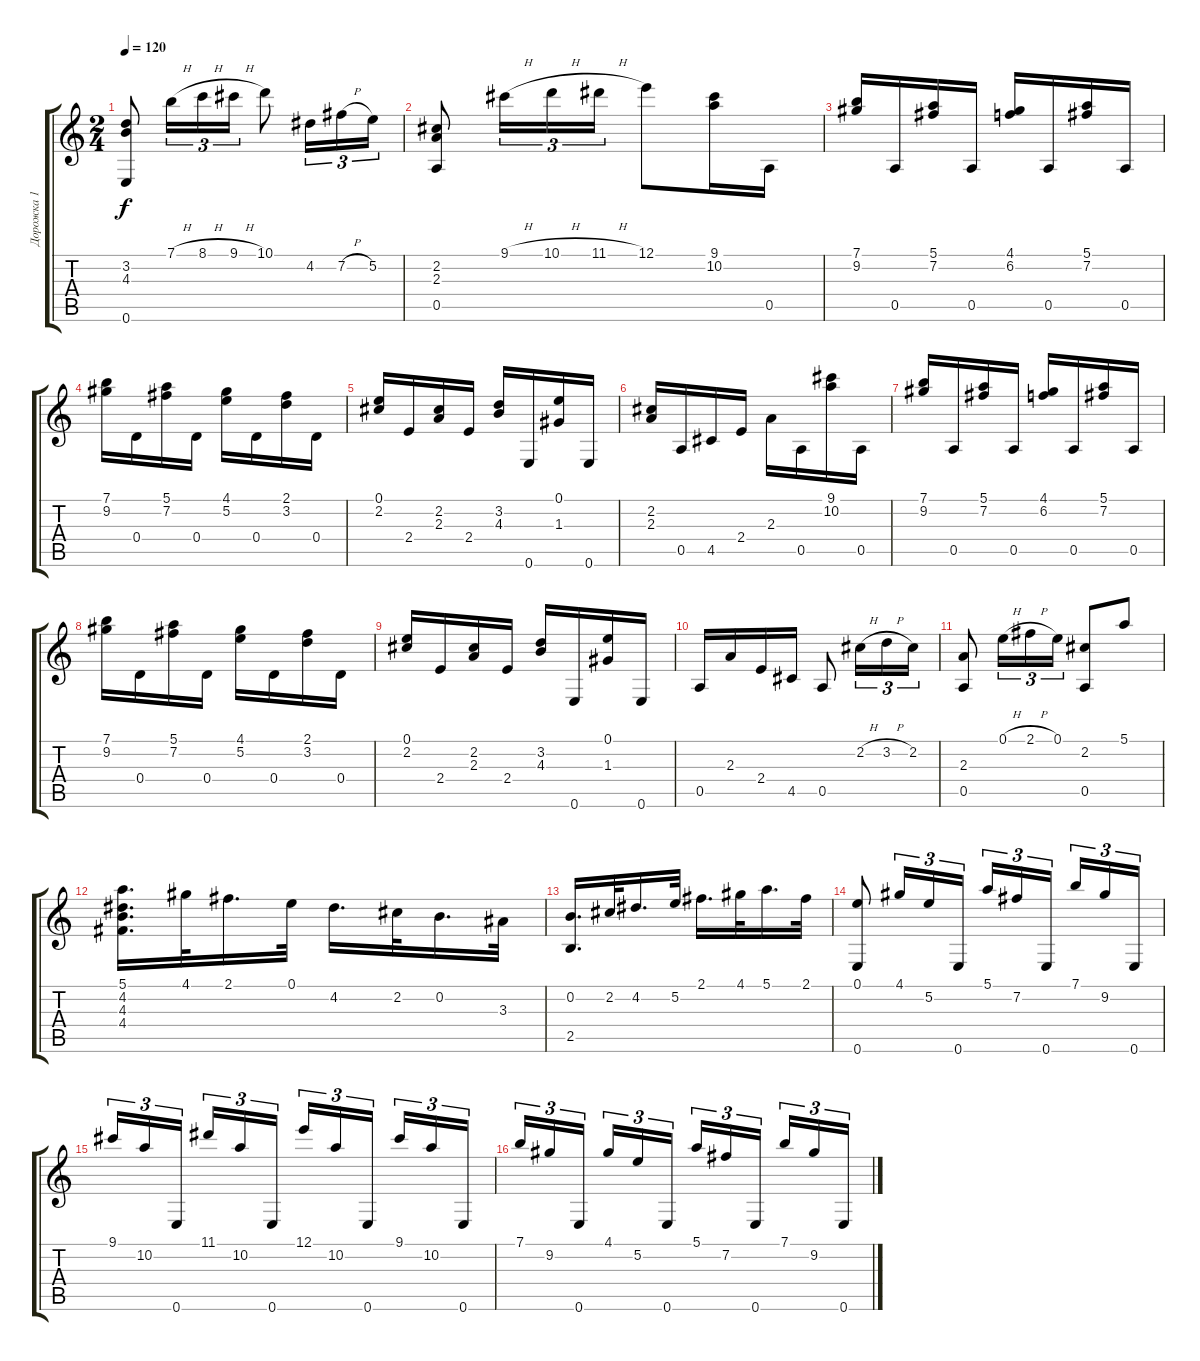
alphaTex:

\track ("Дорожка 1" "Дорожка 1") {instrument acousticguitarnylon}
\staff {score tabs}
\tuning (E4 B3 G3 D3 A2 E2) {hide}
\ts (2 4)
\tempo 120
\clef g2
\ks c
(3.2 4.3 0.6).8{dy f} 7.1{h}.16{tu (3 2)} 8.1{h}.16{tu (3 2)} 9.1{h}.16{tu (3 2)} 10.1.8 4.2.16{tu (3 2)} 7.2{h}.16{tu (3 2)} 5.2.16{tu (3 2)} |
(2.2 2.3 0.5).8 9.1{h}.16{tu (3 2)} 10.1{h}.16{tu (3 2)} 11.1{h}.16{tu (3 2)} 12.1.8 (9.1 10.2).16 0.5.16 |
(7.1 9.2).16 0.5.16 (5.1 7.2).16 0.5.16 (4.1 6.2).16 0.5.16 (5.1 7.2).16 0.5.16 |
(7.1 9.2).16 0.4.16 (5.1 7.2).16 0.4.16 (4.1 5.2).16 0.4.16 (2.1 3.2).16 0.4.16 |
(0.1 2.2).16 2.4.16 (2.2 2.3).16 2.4.16 (3.2 4.3).16 0.6.16 (0.1 1.3).16 0.6.16 |
(2.2 2.3).16 0.5.16 4.5.16 2.4.16 2.3.16 0.5.16 (9.1 10.2).16 0.5.16 |
(7.1 9.2).16 0.5.16 (5.1 7.2).16 0.5.16 (4.1 6.2).16 0.5.16 (5.1 7.2).16 0.5.16 |
(7.1 9.2).16 0.4.16 (5.1 7.2).16 0.4.16 (4.1 5.2).16 0.4.16 (2.1 3.2).16 0.4.16 |
(0.1 2.2).16 2.4.16 (2.2 2.3).16 2.4.16 (3.2 4.3).16 0.6.16 (0.1 1.3).16 0.6.16 |
0.5.16 2.3.16 2.4.16 4.5.16 0.5.8 2.2{h}.16{tu (3 2)} 3.2{h}.16{tu (3 2)} 2.2.16{tu (3 2)} |
(2.3 0.5).8 0.1{h}.16{tu (3 2)} 2.1{h}.16{tu (3 2)} 0.1.16{tu (3 2)} (2.2 0.5).8 5.1.8 |
(5.1 4.2 4.3 4.4).16{d} 4.1.32 2.1.16{d} 0.1.32 4.2.16{d} 2.2.32 0.2.16{d} 3.3.32 |
(0.2 2.5).16{d} 2.2.32 4.2.16{d} 5.2.32 2.1.16{d} 4.1.32 5.1.16{d} 2.1.32 |
(0.1 0.6).8 4.1.16{tu (3 2)} 5.2.16{tu (3 2)} 0.6.16{tu (3 2)} 5.1.16{tu (3 2)} 7.2.16{tu (3 2)} 0.6.16{tu (3 2) beam splitsecondary} 7.1.16{tu (3 2)} 9.2.16{tu (3 2)} 0.6.16{tu (3 2)} |
9.1.16{tu (3 2)} 10.2.16{tu (3 2)} 0.6.16{tu (3 2) beam splitsecondary} 11.1.16{tu (3 2)} 10.2.16{tu (3 2)} 0.6.16{tu (3 2)} 12.1.16{tu (3 2)} 10.2.16{tu (3 2)} 0.6.16{tu (3 2) beam splitsecondary} 9.1.16{tu (3 2)} 10.2.16{tu (3 2)} 0.6.16{tu (3 2)} |
7.1.16{tu (3 2)} 9.2.16{tu (3 2)} 0.6.16{tu (3 2) beam splitsecondary} 4.1.16{tu (3 2)} 5.2.16{tu (3 2)} 0.6.16{tu (3 2)} 5.1.16{tu (3 2)} 7.2.16{tu (3 2)} 0.6.16{tu (3 2) beam splitsecondary} 7.1.16{tu (3 2)} 9.2.16{tu (3 2)} 0.6.16{tu (3 2)}
